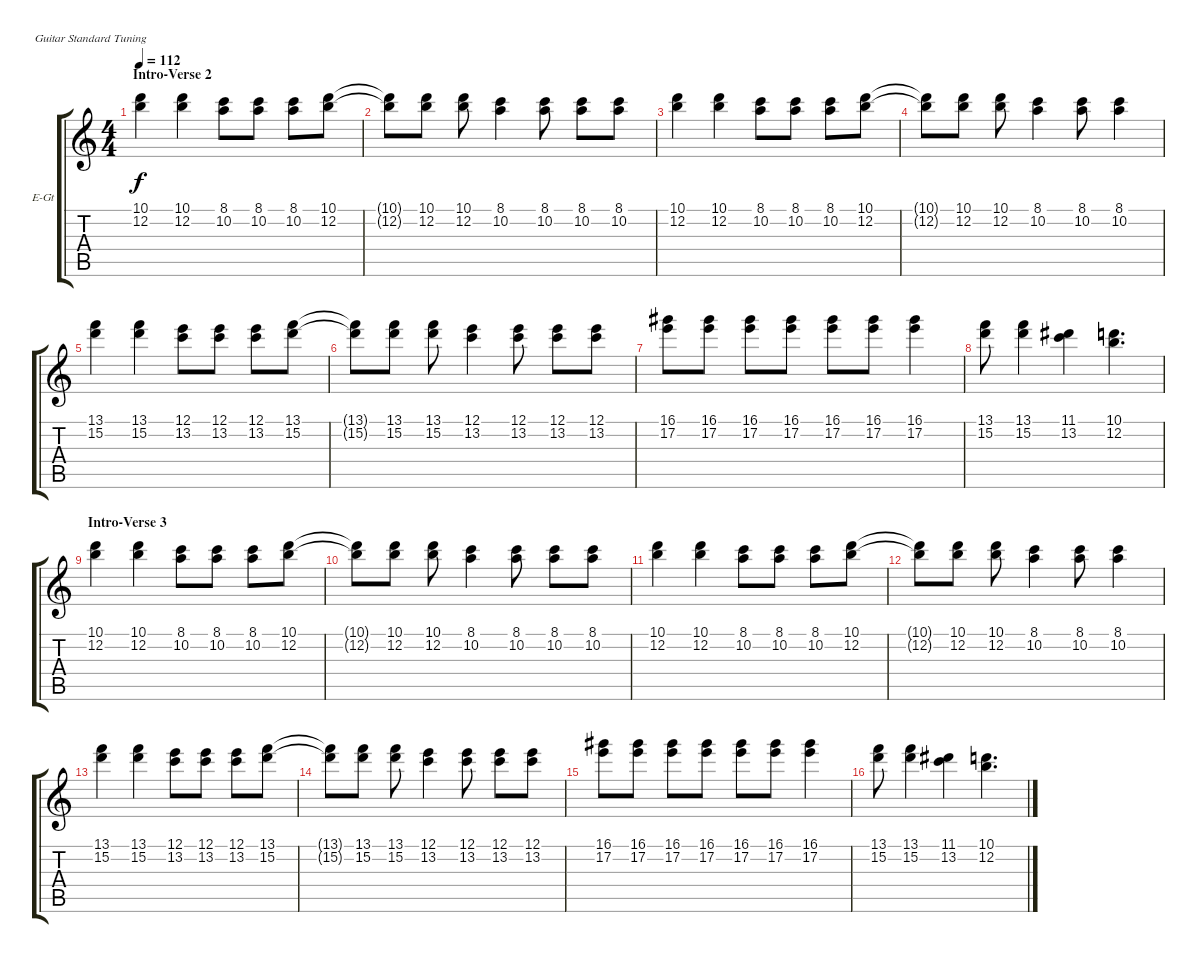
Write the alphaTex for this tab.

\bracketExtendMode groupsimilarinstruments
\firstSystemTrackNameOrientation horizontal
\otherSystemsTrackNameOrientation horizontal
\track ("guitar clean 2 (Anton Melichov)" "E-Gt") {instrument electricguitarclean}
\staff {score tabs}
\tuning (E4 B3 G3 D3 A2 E2)
\ts (4 4)
\section ("" "Intro-Verse 2")
\tempo 112
\clef g2
\scale
0.333333
\ks aminor
(10.1 12.2).4{dy f} (10.1 12.2).4 (8.1 10.2).8 (8.1 10.2).8 (8.1 10.2).8 (10.1 12.2).8 |
\scale
0.333333 (10.1{t} 12.2{t}).8 (10.1 12.2).8 (10.1 12.2).8 (8.1 10.2).4 (8.1 10.2).8 (8.1 10.2).8 (8.1 10.2).8 |
\scale
0.333333 (10.1 12.2).4 (10.1 12.2).4 (8.1 10.2).8 (8.1 10.2).8 (8.1 10.2).8 (10.1 12.2).8 |
\scale
0.333333 (10.1{t} 12.2{t}).8 (10.1 12.2).8 (10.1 12.2).8 (8.1 10.2).4 (8.1 10.2).8 (8.1 10.2).4 |
\scale
0.333333 (13.1 15.2).4 (13.1 15.2).4 (12.1 13.2).8 (12.1 13.2).8 (12.1 13.2).8 (13.1 15.2).8 |
\scale
0.333333 (13.1{t} 15.2{t}).8 (13.1 15.2).8 (13.1 15.2).8 (12.1 13.2).4 (12.1 13.2).8 (12.1 13.2).8 (12.1 13.2).8 |
\scale
0.333333 (16.1 17.2).8 (16.1 17.2).8 (17.2 16.1).8 (16.1 17.2).8 (16.1 17.2).8 (16.1 17.2).8 (16.1 17.2).4 |
\scale
0.333333 (13.1 15.2).8 (13.1 15.2).4 (11.1 13.2).4 (10.1 12.2).4{d} |
\section ("" "Intro-Verse 3")
\scale
0.333333 (10.1 12.2).4 (10.1 12.2).4 (8.1 10.2).8 (8.1 10.2).8 (8.1 10.2).8 (10.1 12.2).8 |
\scale
0.333333 (10.1{t} 12.2{t}).8 (10.1 12.2).8 (10.1 12.2).8 (8.1 10.2).4 (8.1 10.2).8 (8.1 10.2).8 (8.1 10.2).8 |
\scale
0.333333 (10.1 12.2).4 (10.1 12.2).4 (8.1 10.2).8 (8.1 10.2).8 (8.1 10.2).8 (10.1 12.2).8 |
\scale
0.333333 (10.1{t} 12.2{t}).8 (10.1 12.2).8 (10.1 12.2).8 (8.1 10.2).4 (8.1 10.2).8 (8.1 10.2).4 |
\scale
0.333333 (13.1 15.2).4 (13.1 15.2).4 (12.1 13.2).8 (12.1 13.2).8 (12.1 13.2).8 (13.1 15.2).8 |
\scale
0.333333 (13.1{t} 15.2{t}).8 (13.1 15.2).8 (13.1 15.2).8 (12.1 13.2).4 (12.1 13.2).8 (12.1 13.2).8 (12.1 13.2).8 |
\scale
0.333333 (16.1 17.2).8 (16.1 17.2).8 (17.2 16.1).8 (16.1 17.2).8 (16.1 17.2).8 (16.1 17.2).8 (16.1 17.2).4 |
\scale
0.333333 (13.1 15.2).8 (13.1 15.2).4 (11.1 13.2).4 (10.1 12.2).4{d}
